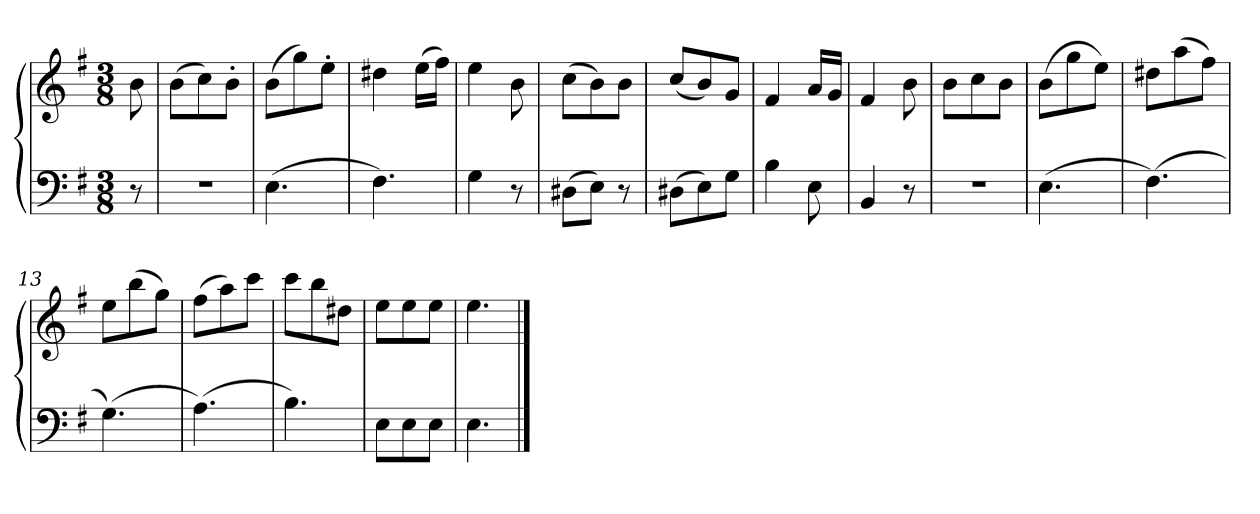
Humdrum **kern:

**kern	**kern
*part1	*part1
*staff2	*staff1
*clefF4	*clefG2
*k[f#]	*k[f#]
*M3/8	*M3/8
=1	=1
8r	8b\
=2	=2
4.r	(>8b\L
.	8cc\)
.	8b'\J
=3	=3
(>4.E\	(>8b\L
.	8gg\)
.	8ee'\J
=4	=4
4.F#\)	4dd#X\
.	(>16ee\LL
.	16ff#\JJ)
=5	=5
4G\	4ee\
8r	8b\
=6	=6
(>8D#X\L	(>8cc\L
8E\J)	8b\)
8r	8b\J
=7	=7
(>8D#X\L	(<8cc/L
8E\)	8b/)
8G\J	8g/J
=8	=8
4B\	4f#/
8E\	16a/LL
.	16g/JJ
=9	=9
4BB/	4f#/
8r	8b\
=10	=10
4.r	8b\L
.	8cc\
.	8b\J
!!LO:LB:g=z
=11	=11
(>4.E\	(>8b\L
.	8gg\
.	8ee\J)
=12	=12
(>4.F#\)	8dd#X\L
.	(>8aa\
.	8ff#\J)
=13	=13
(>4.G\)	8ee\L
.	(>8bb\
.	8gg\J)
=14	=14
(>4.A\)	(>8ff#\L
.	8aa\)
.	8ccc\J
=15	=15
4.B\)	8ccc\L
.	8bb\
.	8dd#X\J
=16	=16
8E\L	8ee\L
8E\	8ee\
8E\J	8ee\J
=17	=17
4.E\	4.ee\
==	==
*-	*-
